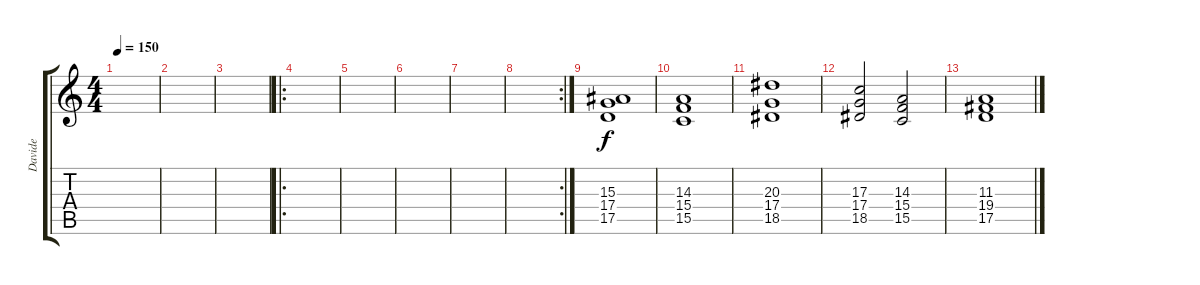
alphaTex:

\track ("Davide" "Davide") {instrument stringensemble1}
\staff {score tabs}
\tuning (E4 B3 G3 D3 A2 D2) {hide}
\ts (4 4)
\tempo 150
\clef g2
\ks c
|
|
|
\ro
|
|
|
|
\rc 2
|
(15.3 17.4 17.5).1 |
(14.3 15.4 15.5).1 |
(20.3 17.4 18.5).1 |
(17.3 17.4 18.5).2 (14.3 15.4 15.5).2 |
(11.3 19.4 17.5).1
